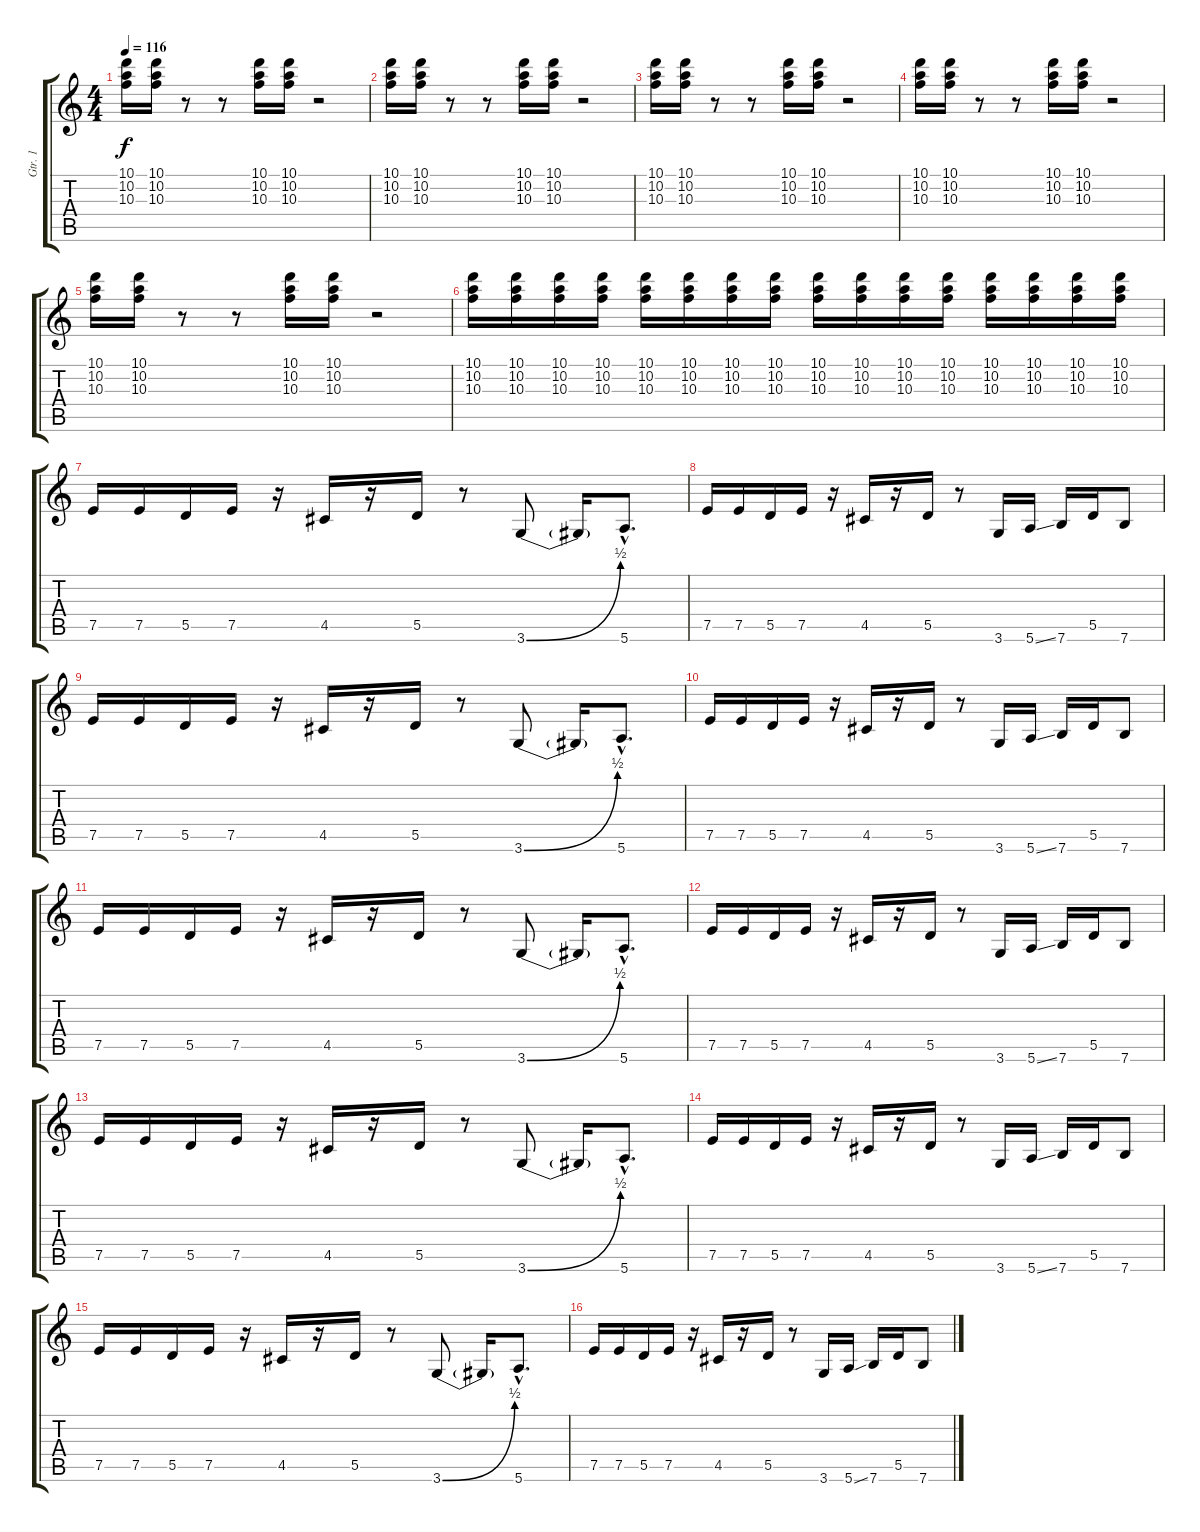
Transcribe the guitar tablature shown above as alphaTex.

\track ("Gtr. 1" "Gtr. 1") {instrument distortionguitar}
\staff {score tabs}
\tuning (E4 B3 G3 D3 A2 E2) {hide}
\ts (4 4)
\tempo 116
\clef g2
\ks c
(10.1 10.2 10.3).16{dy f} (10.1 10.2 10.3).16 r.8 r.8 (10.1 10.2 10.3).16 (10.1 10.2 10.3).16 r.2 |
(10.1 10.2 10.3).16 (10.1 10.2 10.3).16 r.8 r.8 (10.1 10.2 10.3).16 (10.1 10.2 10.3).16 r.2 |
(10.1 10.2 10.3).16 (10.1 10.2 10.3).16 r.8 r.8 (10.1 10.2 10.3).16 (10.1 10.2 10.3).16 r.2 |
(10.1 10.2 10.3).16 (10.1 10.2 10.3).16 r.8 r.8 (10.1 10.2 10.3).16 (10.1 10.2 10.3).16 r.2 |
(10.1 10.2 10.3).16 (10.1 10.2 10.3).16 r.8 r.8 (10.1 10.2 10.3).16 (10.1 10.2 10.3).16 r.2 |
(10.1 10.2 10.3).16 (10.1 10.2 10.3).16 (10.1 10.2 10.3).16 (10.1 10.2 10.3).16 (10.1 10.2 10.3).16 (10.1 10.2 10.3).16 (10.1 10.2 10.3).16 (10.1 10.2 10.3).16 (10.1 10.2 10.3).16 (10.1 10.2 10.3).16 (10.1 10.2 10.3).16 (10.1 10.2 10.3).16 (10.1 10.2 10.3).16 (10.1 10.2 10.3).16 (10.1 10.2 10.3).16 (10.1 10.2 10.3).16 |
7.5.16 7.5.16 5.5.16 7.5.16 r.16 4.5.16 r.16 5.5.16 r.8 3.6{be (bend 0 0 60 2)}.8 3.6{t}.16 5.6{hac}.8{d} |
7.5.16 7.5.16 5.5.16 7.5.16 r.16 4.5.16 r.16 5.5.16 r.8 3.6.16 5.6{ss}.16 7.6.16 5.5.16 7.6.8 |
7.5.16 7.5.16 5.5.16 7.5.16 r.16 4.5.16 r.16 5.5.16 r.8 3.6{be (bend 0 0 60 2)}.8 3.6{t}.16 5.6{hac}.8{d} |
7.5.16 7.5.16 5.5.16 7.5.16 r.16 4.5.16 r.16 5.5.16 r.8 3.6.16 5.6{ss}.16 7.6.16 5.5.16 7.6.8 |
7.5.16 7.5.16 5.5.16 7.5.16 r.16 4.5.16 r.16 5.5.16 r.8 3.6{be (bend 0 0 60 2)}.8 3.6{t}.16 5.6{hac}.8{d} |
7.5.16 7.5.16 5.5.16 7.5.16 r.16 4.5.16 r.16 5.5.16 r.8 3.6.16 5.6{ss}.16 7.6.16 5.5.16 7.6.8 |
7.5.16 7.5.16 5.5.16 7.5.16 r.16 4.5.16 r.16 5.5.16 r.8 3.6{be (bend 0 0 60 2)}.8 3.6{t}.16 5.6{hac}.8{d} |
7.5.16 7.5.16 5.5.16 7.5.16 r.16 4.5.16 r.16 5.5.16 r.8 3.6.16 5.6{ss}.16 7.6.16 5.5.16 7.6.8 |
7.5.16 7.5.16 5.5.16 7.5.16 r.16 4.5.16 r.16 5.5.16 r.8 3.6{be (bend 0 0 60 2)}.8 3.6{t}.16 5.6{hac}.8{d} |
7.5.16 7.5.16 5.5.16 7.5.16 r.16 4.5.16 r.16 5.5.16 r.8 3.6.16 5.6{ss}.16 7.6.16 5.5.16 7.6.8
